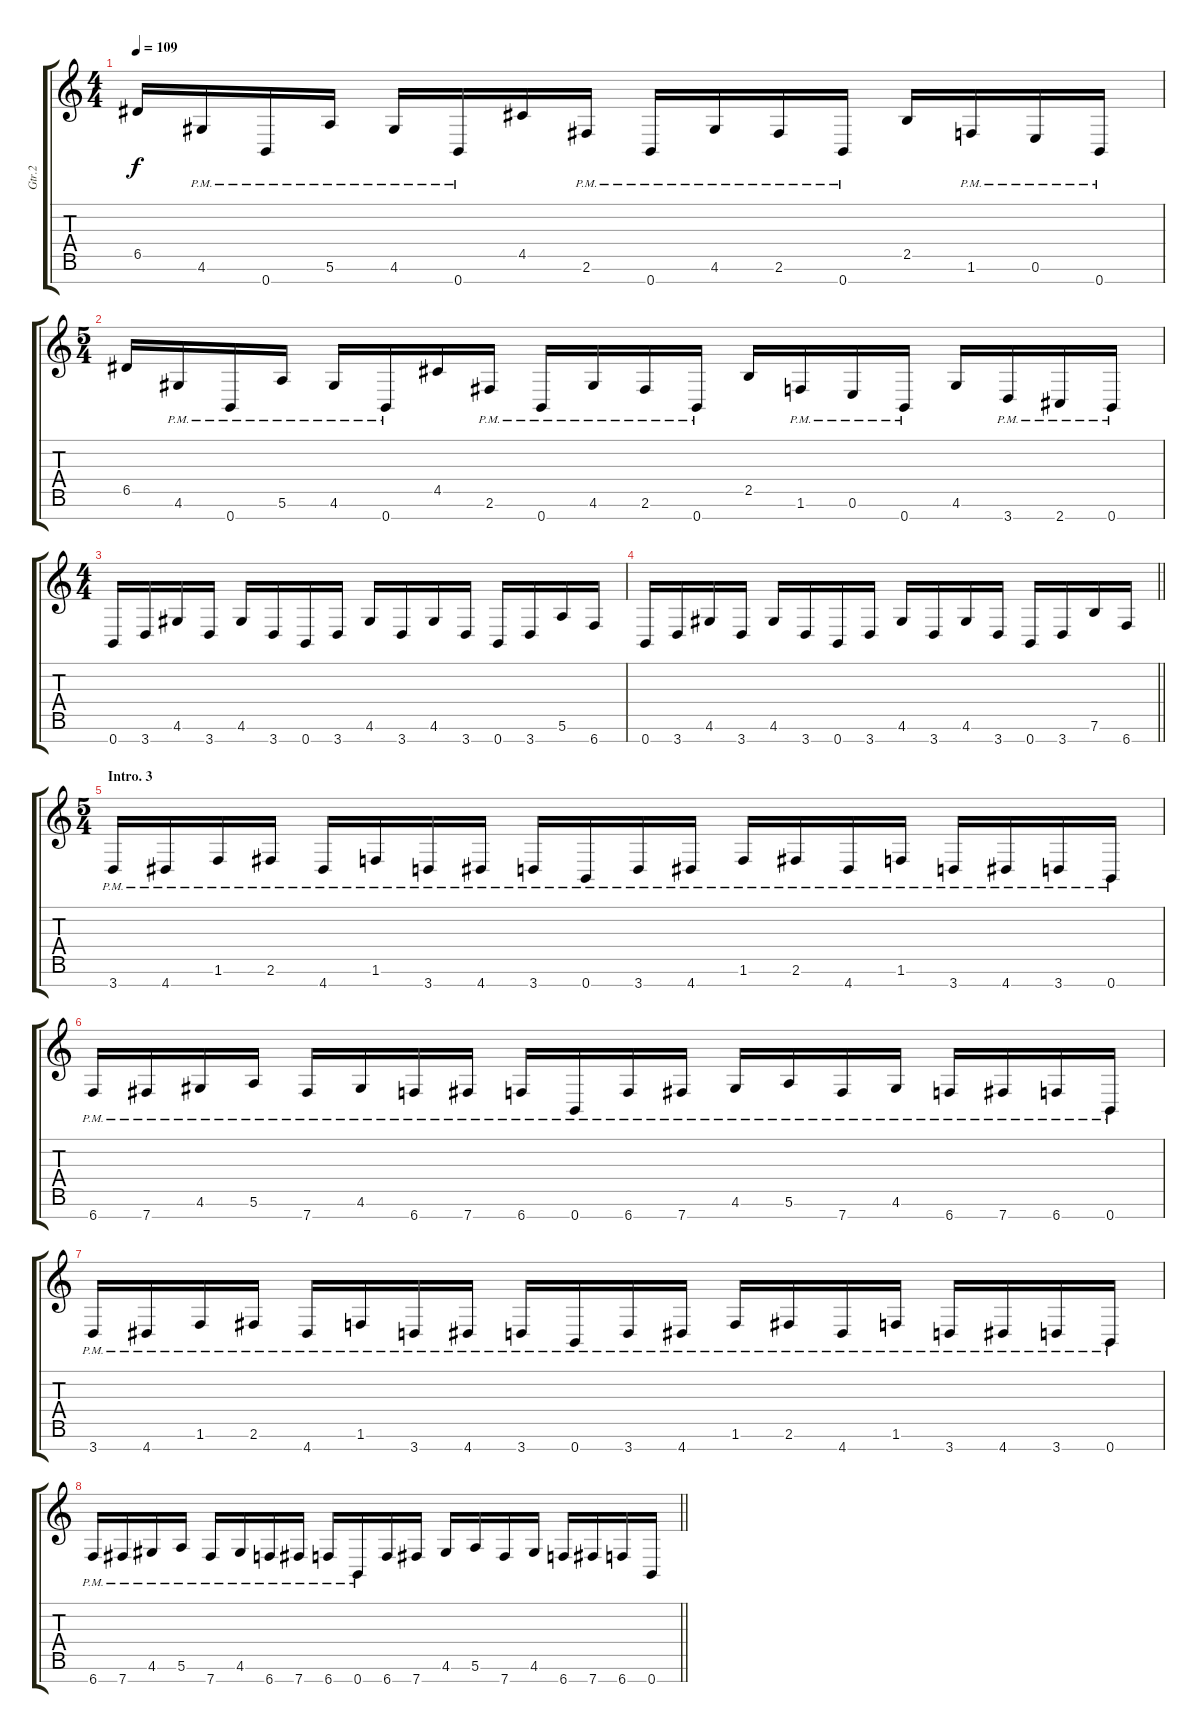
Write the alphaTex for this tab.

\track ("Gtr.2" "Gtr.2") {instrument distortionguitar}
\staff {score tabs}
\tuning (E4 B3 G3 D3 A2 E2 B1) {hide}
\ts (4 4)
\tempo 109
\clef g2
\ks c
6.5.16{dy f} 4.6{pm}.16 0.7{pm}.16 5.6{pm}.16 4.6{pm}.16 0.7{pm}.16 4.5.16 2.6{pm}.16 0.7{pm}.16 4.6{pm}.16 2.6{pm}.16 0.7{pm}.16 2.5.16 1.6{pm}.16 0.6{pm}.16 0.7{pm}.16 |
\ts (5 4)
6.5.16 4.6{pm}.16 0.7{pm}.16 5.6{pm}.16 4.6{pm}.16 0.7{pm}.16 4.5.16 2.6{pm}.16 0.7{pm}.16 4.6{pm}.16 2.6{pm}.16 0.7{pm}.16 2.5.16 1.6{pm}.16 0.6{pm}.16 0.7{pm}.16 4.6.16 3.7{pm}.16 2.7{pm}.16 0.7{pm}.16 |
\ts (4 4)
0.7.16 3.7.16 4.6.16 3.7.16 4.6.16 3.7.16 0.7.16 3.7.16 4.6.16 3.7.16 4.6.16 3.7.16 0.7.16 3.7.16 5.6.16 6.7.16 |
\barLineRight lightlight
0.7.16 3.7.16 4.6.16 3.7.16 4.6.16 3.7.16 0.7.16 3.7.16 4.6.16 3.7.16 4.6.16 3.7.16 0.7.16 3.7.16 7.6.16 6.7.16 |
\ts (5 4)
\section ("" "Intro. 3")
3.7{pm}.16 4.7{pm}.16 1.6{pm}.16 2.6{pm}.16 4.7{pm}.16 1.6{pm}.16 3.7{pm}.16 4.7{pm}.16 3.7{pm}.16 0.7{pm}.16 3.7{pm}.16 4.7{pm}.16 1.6{pm}.16 2.6{pm}.16 4.7{pm}.16 1.6{pm}.16 3.7{pm}.16 4.7{pm}.16 3.7{pm}.16 0.7{pm}.16 |
6.7{pm}.16 7.7{pm}.16 4.6{pm}.16 5.6{pm}.16 7.7{pm}.16 4.6{pm}.16 6.7{pm}.16 7.7{pm}.16 6.7{pm}.16 0.7{pm}.16 6.7{pm}.16 7.7{pm}.16 4.6{pm}.16 5.6{pm}.16 7.7{pm}.16 4.6{pm}.16 6.7{pm}.16 7.7{pm}.16 6.7{pm}.16 0.7{pm}.16 |
3.7{pm}.16 4.7{pm}.16 1.6{pm}.16 2.6{pm}.16 4.7{pm}.16 1.6{pm}.16 3.7{pm}.16 4.7{pm}.16 3.7{pm}.16 0.7{pm}.16 3.7{pm}.16 4.7{pm}.16 1.6{pm}.16 2.6{pm}.16 4.7{pm}.16 1.6{pm}.16 3.7{pm}.16 4.7{pm}.16 3.7{pm}.16 0.7{pm}.16 |
\barLineRight lightlight
6.7{pm}.16 7.7{pm}.16 4.6{pm}.16 5.6{pm}.16 7.7{pm}.16 4.6{pm}.16 6.7{pm}.16 7.7{pm}.16 6.7{pm}.16 0.7{pm}.16 6.7.16 7.7.16 4.6.16 5.6.16 7.7.16 4.6.16 6.7.16 7.7.16 6.7.16 0.7.16
